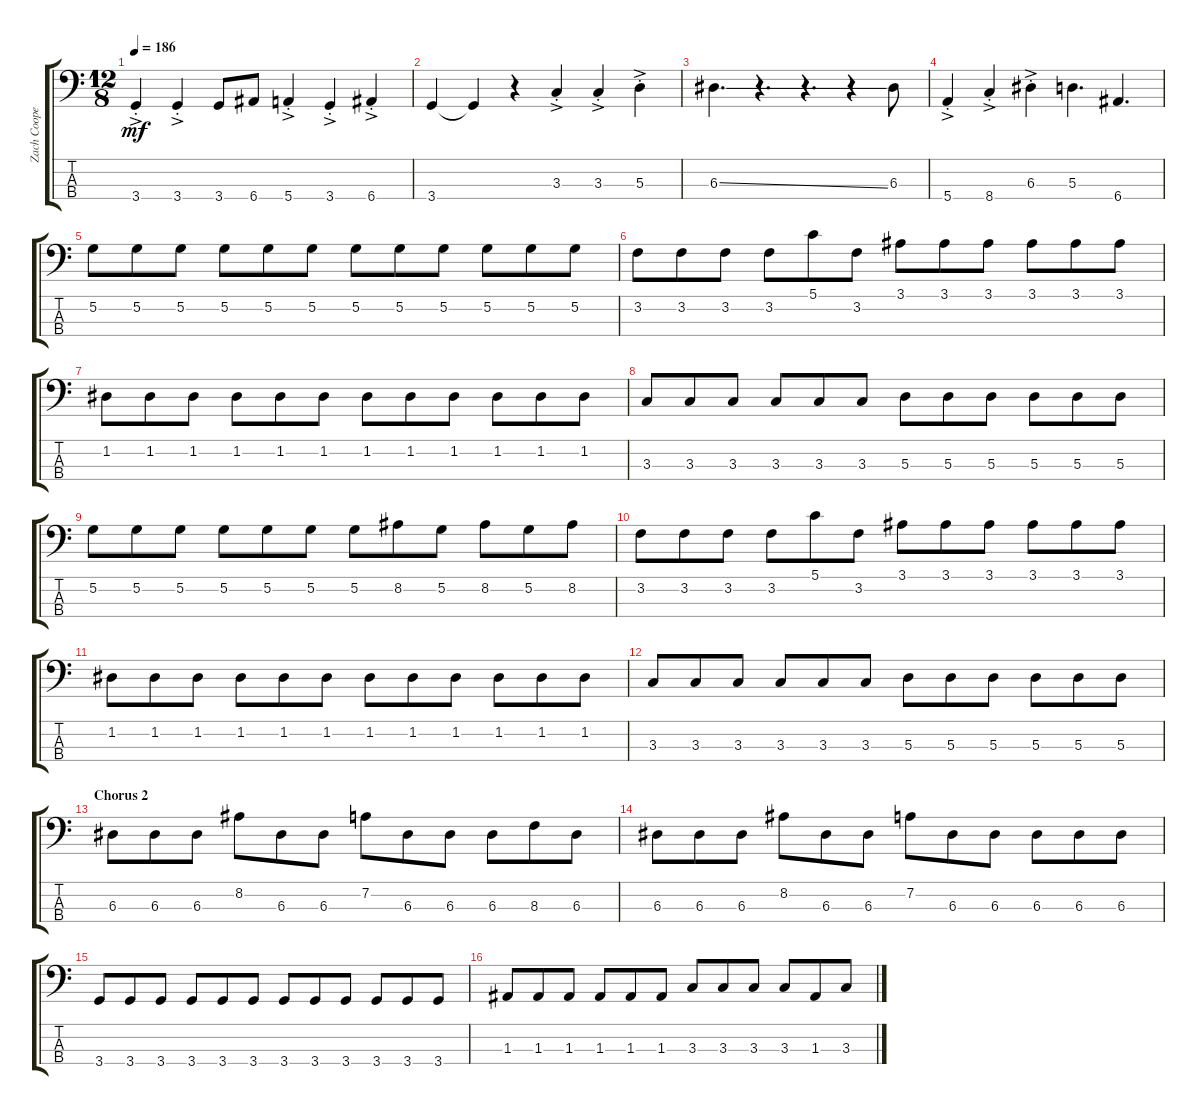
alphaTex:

\track ("Zach Cooper" "Zach Coope") {instrument electricbassfinger}
\staff {score tabs}
\tuning (G2 D2 A1 E1) {hide}
\ts (12 8)
\tempo 186
\clef f4
\ks c
3.4{ac st}.4{dy mf} 3.4{ac st}.4 3.4.8 6.4.8 5.4{ac st}.4 3.4{ac st}.4 6.4{ac st}.4 |
3.4.4 3.4{t}.4 r.4 3.3{ac st}.4 3.3{ac st}.4 5.3{ac st}.4 |
6.3{ss}.4{d} r.4{d} r.4{d} r.4 6.3.8 |
5.4{ac st}.4 8.4{ac st}.4 6.3{ac st}.4 5.3.4{d} 6.4.4{d} |
5.2.8 5.2.8 5.2.8 5.2.8 5.2.8 5.2.8 5.2.8 5.2.8 5.2.8 5.2.8 5.2.8 5.2.8 |
3.2.8 3.2.8 3.2.8 3.2.8 5.1.8 3.2.8 3.1.8 3.1.8 3.1.8 3.1.8 3.1.8 3.1.8 |
1.2.8 1.2.8 1.2.8 1.2.8 1.2.8 1.2.8 1.2.8 1.2.8 1.2.8 1.2.8 1.2.8 1.2.8 |
3.3.8 3.3.8 3.3.8 3.3.8 3.3.8 3.3.8 5.3.8 5.3.8 5.3.8 5.3.8 5.3.8 5.3.8 |
5.2.8 5.2.8 5.2.8 5.2.8 5.2.8 5.2.8 5.2.8 8.2.8 5.2.8 8.2.8 5.2.8 8.2.8 |
3.2.8 3.2.8 3.2.8 3.2.8 5.1.8 3.2.8 3.1.8 3.1.8 3.1.8 3.1.8 3.1.8 3.1.8 |
1.2.8 1.2.8 1.2.8 1.2.8 1.2.8 1.2.8 1.2.8 1.2.8 1.2.8 1.2.8 1.2.8 1.2.8 |
3.3.8 3.3.8 3.3.8 3.3.8 3.3.8 3.3.8 5.3.8 5.3.8 5.3.8 5.3.8 5.3.8 5.3.8 |
\section ("" "Chorus 2")
6.3.8 6.3.8 6.3.8 8.2.8 6.3.8 6.3.8 7.2.8 6.3.8 6.3.8 6.3.8 8.3.8 6.3.8 |
6.3.8 6.3.8 6.3.8 8.2.8 6.3.8 6.3.8 7.2.8 6.3.8 6.3.8 6.3.8 6.3.8 6.3.8 |
3.4.8 3.4.8 3.4.8 3.4.8 3.4.8 3.4.8 3.4.8 3.4.8 3.4.8 3.4.8 3.4.8 3.4.8 |
1.3.8 1.3.8 1.3.8 1.3.8 1.3.8 1.3.8 3.3.8 3.3.8 3.3.8 3.3.8 1.3.8 3.3.8
